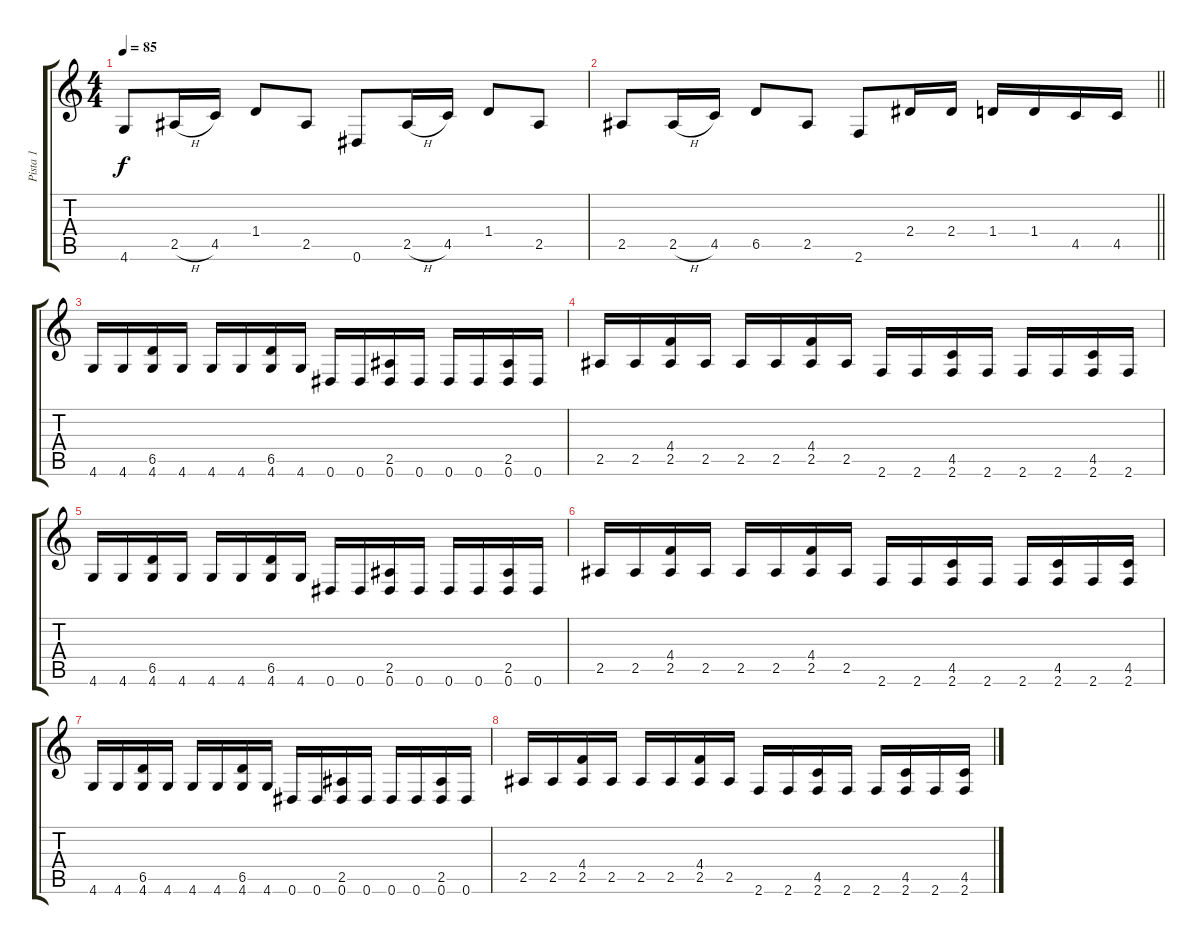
\track ("Pista 1" "Pista 1") {instrument distortionguitar}
\staff {score tabs}
\tuning (Eb4 Bb3 Gb3 Db3 Ab2 Eb2) {hide}
\ts (4 4)
\tempo 85
\clef g2
\ks c
4.6.8{dy f} 2.5{h}.16 4.5.16 1.4.8 2.5.8 0.6.8 2.5{h}.16 4.5.16 1.4.8 2.5.8 |
\barLineRight lightlight
2.5.8 2.5{h}.16 4.5.16 6.5.8 2.5.8 2.6.8 2.4.16 2.4.16 1.4.16 1.4.16 4.5.16 4.5.16 |
4.6.16{instrument electricguitarmuted} 4.6.16 (6.5 4.6).16{instrument distortionguitar} 4.6.16{instrument electricguitarmuted} 4.6.16 4.6.16 (6.5 4.6).16{instrument distortionguitar} 4.6.16{instrument electricguitarmuted} 0.6.16 0.6.16 (2.5 0.6).16{instrument distortionguitar} 0.6.16{instrument electricguitarmuted} 0.6.16 0.6.16 (2.5 0.6).16{instrument distortionguitar} 0.6.16{instrument electricguitarmuted} |
2.5.16{instrument electricguitarmuted} 2.5.16 (4.4 2.5).16{instrument distortionguitar} 2.5.16{instrument electricguitarmuted} 2.5.16 2.5.16 (4.4 2.5).16{instrument distortionguitar} 2.5.16{instrument electricguitarmuted} 2.6.16{instrument electricguitarmuted} 2.6.16 (4.5 2.6).16{instrument distortionguitar} 2.6.16{instrument electricguitarmuted} 2.6.16 2.6.16 (4.5 2.6).16{instrument distortionguitar} 2.6.16{instrument electricguitarmuted} |
4.6.16{instrument electricguitarmuted} 4.6.16 (6.5 4.6).16{instrument distortionguitar} 4.6.16{instrument electricguitarmuted} 4.6.16 4.6.16 (6.5 4.6).16{instrument distortionguitar} 4.6.16{instrument electricguitarmuted} 0.6.16 0.6.16 (2.5 0.6).16{instrument distortionguitar} 0.6.16{instrument electricguitarmuted} 0.6.16 0.6.16 (2.5 0.6).16{instrument distortionguitar} 0.6.16{instrument electricguitarmuted} |
2.5.16{instrument electricguitarmuted} 2.5.16 (4.4 2.5).16{instrument distortionguitar} 2.5.16{instrument electricguitarmuted} 2.5.16 2.5.16 (4.4 2.5).16{instrument distortionguitar} 2.5.16{instrument electricguitarmuted} 2.6.16 2.6.16 (4.5 2.6).16{instrument distortionguitar} 2.6.16{instrument electricguitarmuted} 2.6.16 (4.5 2.6).16{instrument distortionguitar} 2.6.16{instrument electricguitarmuted} (4.5 2.6).16{instrument distortionguitar} |
4.6.16{instrument electricguitarmuted} 4.6.16 (6.5 4.6).16{instrument distortionguitar} 4.6.16{instrument electricguitarmuted} 4.6.16 4.6.16 (6.5 4.6).16{instrument distortionguitar} 4.6.16{instrument electricguitarmuted} 0.6.16 0.6.16 (2.5 0.6).16{instrument distortionguitar} 0.6.16{instrument electricguitarmuted} 0.6.16 0.6.16 (2.5 0.6).16{instrument distortionguitar} 0.6.16{instrument electricguitarmuted} |
2.5.16{instrument electricguitarmuted} 2.5.16 (4.4 2.5).16{instrument distortionguitar} 2.5.16{instrument electricguitarmuted} 2.5.16 2.5.16 (4.4 2.5).16{instrument distortionguitar} 2.5.16{instrument electricguitarmuted} 2.6.16 2.6.16 (4.5 2.6).16{instrument distortionguitar} 2.6.16{instrument electricguitarmuted} 2.6.16 (4.5 2.6).16{instrument distortionguitar} 2.6.16{instrument electricguitarmuted} (4.5 2.6).16{instrument distortionguitar}
